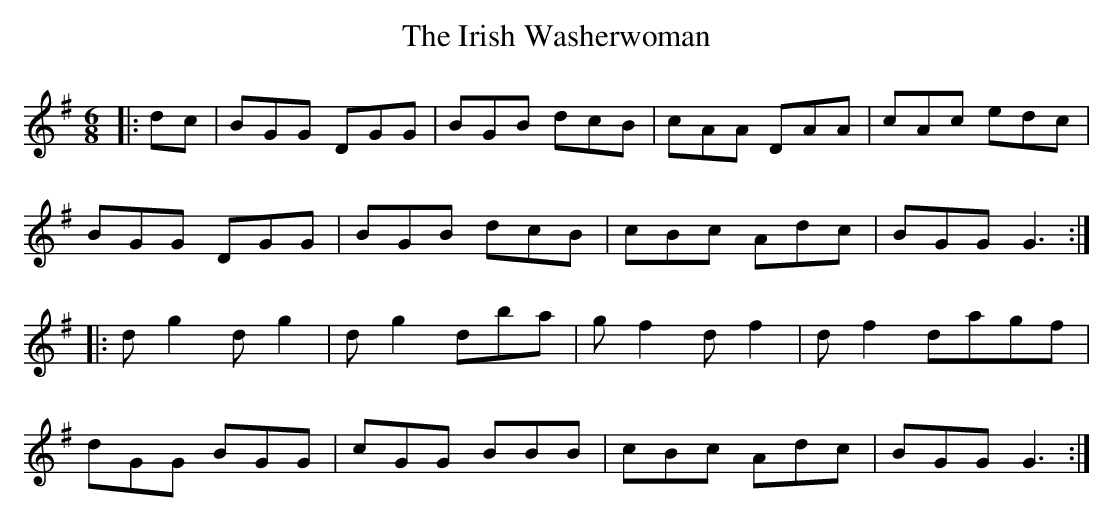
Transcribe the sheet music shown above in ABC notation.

X:1
T: The Irish Washerwoman
M: 6/8
L: 1/8
K: Gmaj
|:dc|BGG DGG|BGB dcB|cAA DAA|cAc edc|
BGG DGG|BGB dcB|cBc Adc|BGG G3:|
|:dg2 dg2|dg2 dba|gf2 df2|df2 dagf|
dGG BGG|cGG BBB|cBc Adc|BGG G3:|
